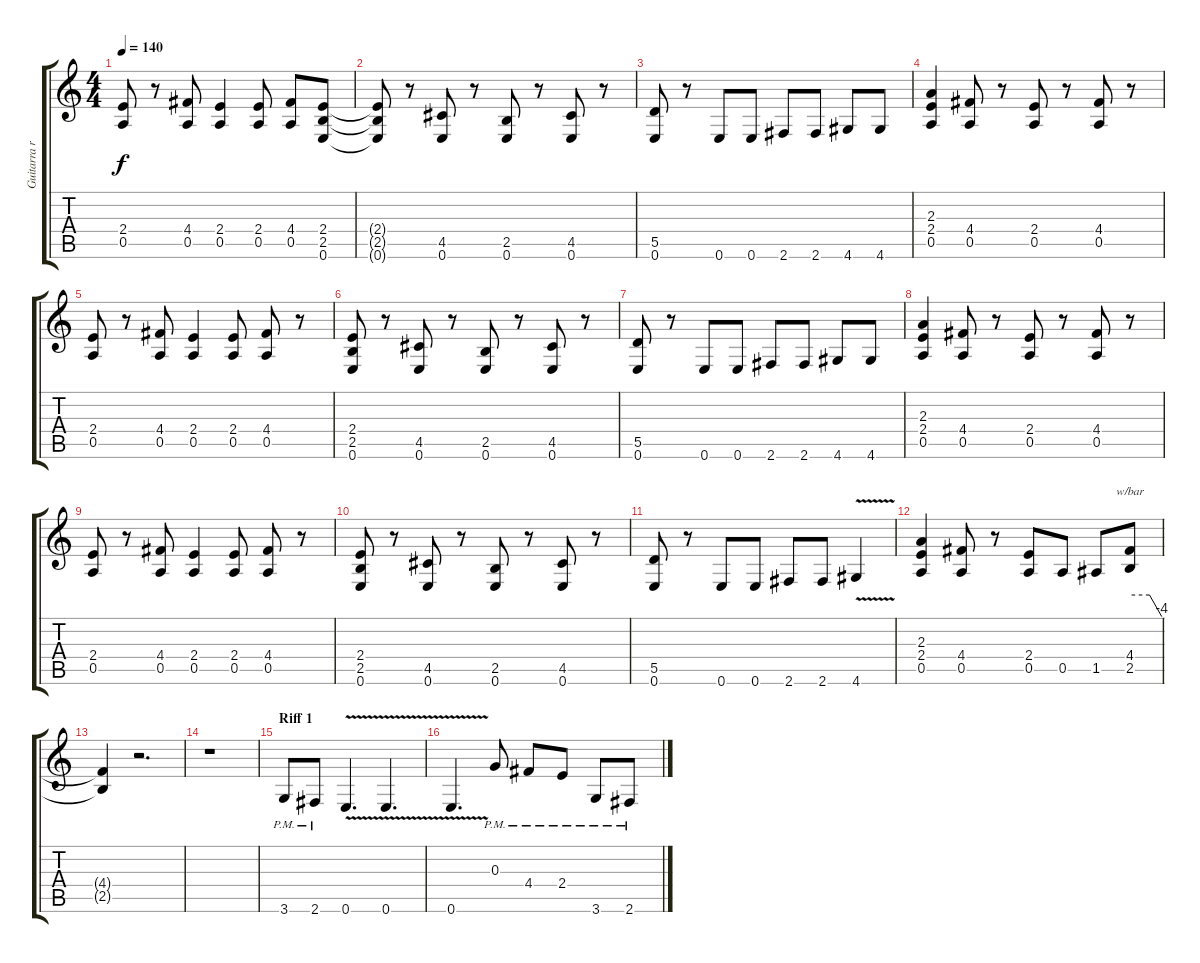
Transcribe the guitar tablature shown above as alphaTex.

\track ("Guitarra rítmica" "Guitarra r") {instrument distortionguitar}
\staff {score tabs}
\tuning (E4 B3 G3 D3 A2 E2) {hide}
\ts (4 4)
\tempo 140
\clef g2
\ks c
(2.4 0.5).8{dy f} r.8 (4.4 0.5).8 (2.4 0.5).4 (2.4 0.5).8 (4.4 0.5).8 (2.4 2.5 0.6).8 |
(2.4{t} 2.5{t} 0.6{t}).8 r.8 (4.5 0.6).8 r.8 (2.5 0.6).8 r.8 (4.5 0.6).8 r.8 |
(5.5 0.6).8 r.8 0.6.8 0.6.8 2.6.8 2.6.8 4.6.8 4.6.8 |
(2.3 2.4 0.5).4 (4.4 0.5).8 r.8 (2.4 0.5).8 r.8 (4.4 0.5).8 r.8 |
(2.4 0.5).8 r.8 (4.4 0.5).8 (2.4 0.5).4 (2.4 0.5).8 (4.4 0.5).8 r.8 |
(2.4 2.5 0.6).8 r.8 (4.5 0.6).8 r.8 (2.5 0.6).8 r.8 (4.5 0.6).8 r.8 |
(5.5 0.6).8 r.8 0.6.8 0.6.8 2.6.8 2.6.8 4.6.8 4.6.8 |
(2.3 2.4 0.5).4 (4.4 0.5).8 r.8 (2.4 0.5).8 r.8 (4.4 0.5).8 r.8 |
(2.4 0.5).8 r.8 (4.4 0.5).8 (2.4 0.5).4 (2.4 0.5).8 (4.4 0.5).8 r.8 |
(2.4 2.5 0.6).8 r.8 (4.5 0.6).8 r.8 (2.5 0.6).8 r.8 (4.5 0.6).8 r.8 |
(5.5 0.6).8 r.8 0.6.8 0.6.8 2.6.8 2.6.8 4.6{v}.4 |
(2.3 2.4 0.5).4 (4.4 0.5).8 r.8 (2.4 0.5).8 0.5.8 1.5.8 (4.4 2.5).8{tbe (custom default 0 0 37 0 60 -16)} |
(4.4{t} 2.5{t}).4 r.2{d} |
r.1 |
\section ("" "Riff 1")
3.6{pm}.8 2.6{pm}.8 0.6{v}.4{d} 0.6{v}.4{d} |
0.6{v}.4{d} 0.3{pm}.8 4.4{pm}.8 2.4{pm}.8 3.6{pm}.8 2.6{pm}.8
